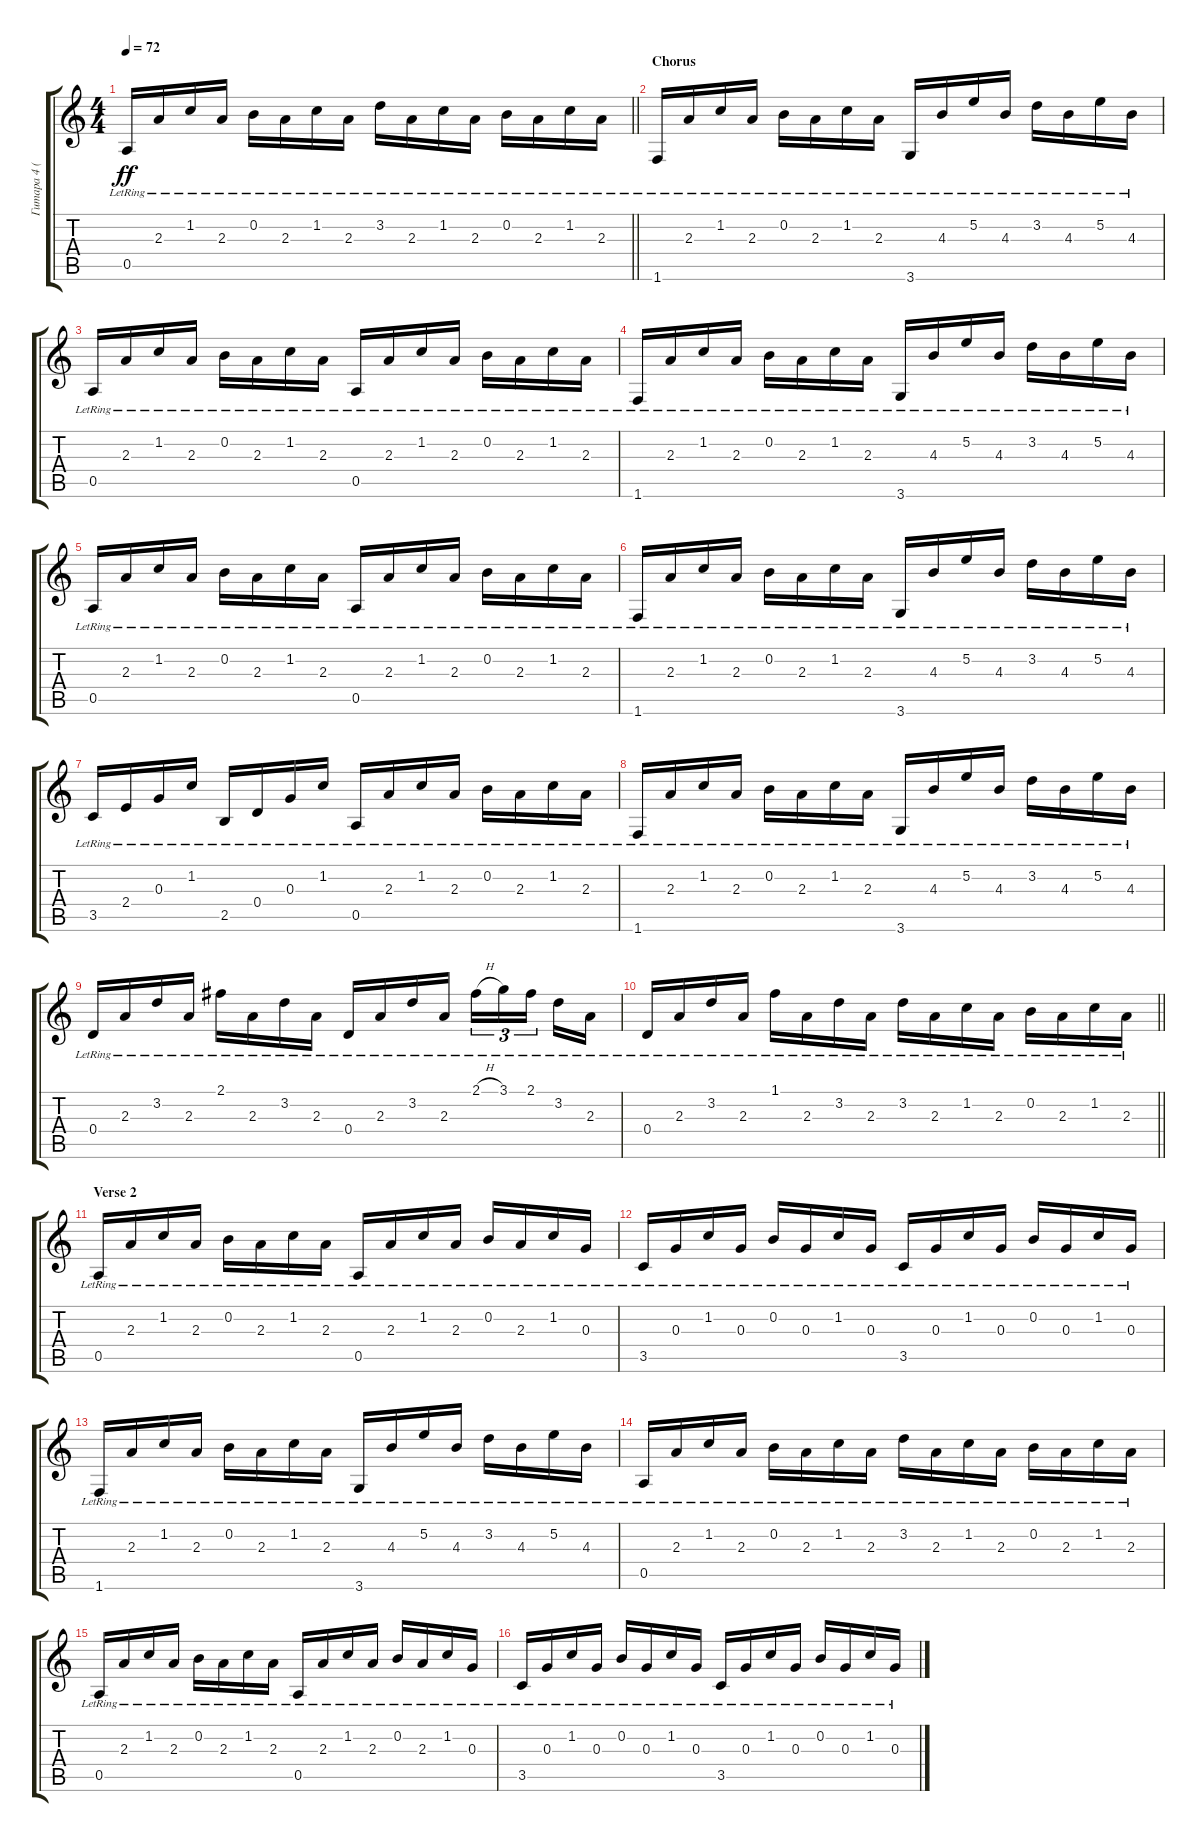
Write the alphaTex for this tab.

\track ("Гитара 4 (акустика)" "Гитара 4 (") {instrument acousticguitarsteel}
\staff {score tabs}
\tuning (E4 B3 G3 D3 A2 E2) {hide}
\ts (4 4)
\tempo 72
\clef g2
\barLineRight lightlight
\ks c
0.5{lr}.16{dy ff} 2.3{lr}.16 1.2{lr}.16 2.3{lr}.16 0.2{lr}.16 2.3{lr}.16 1.2{lr}.16 2.3{lr}.16 3.2{lr}.16 2.3{lr}.16 1.2{lr}.16 2.3{lr}.16 0.2{lr}.16 2.3{lr}.16 1.2{lr}.16 2.3{lr}.16 |
\section ("" "Chorus")
1.6{lr}.16 2.3{lr}.16 1.2{lr}.16 2.3{lr}.16 0.2{lr}.16 2.3{lr}.16 1.2{lr}.16 2.3{lr}.16 3.6{lr}.16 4.3{lr}.16 5.2{lr}.16 4.3{lr}.16 3.2{lr}.16 4.3{lr}.16 5.2{lr}.16 4.3{lr}.16 |
0.5{lr}.16 2.3{lr}.16 1.2{lr}.16 2.3{lr}.16 0.2{lr}.16 2.3{lr}.16 1.2{lr}.16 2.3{lr}.16 0.5{lr}.16 2.3{lr}.16 1.2{lr}.16 2.3{lr}.16 0.2{lr}.16 2.3{lr}.16 1.2{lr}.16 2.3{lr}.16 |
1.6{lr}.16 2.3{lr}.16 1.2{lr}.16 2.3{lr}.16 0.2{lr}.16 2.3{lr}.16 1.2{lr}.16 2.3{lr}.16 3.6{lr}.16 4.3{lr}.16 5.2{lr}.16 4.3{lr}.16 3.2{lr}.16 4.3{lr}.16 5.2{lr}.16 4.3{lr}.16 |
0.5{lr}.16 2.3{lr}.16 1.2{lr}.16 2.3{lr}.16 0.2{lr}.16 2.3{lr}.16 1.2{lr}.16 2.3{lr}.16 0.5{lr}.16 2.3{lr}.16 1.2{lr}.16 2.3{lr}.16 0.2{lr}.16 2.3{lr}.16 1.2{lr}.16 2.3{lr}.16 |
1.6{lr}.16 2.3{lr}.16 1.2{lr}.16 2.3{lr}.16 0.2{lr}.16 2.3{lr}.16 1.2{lr}.16 2.3{lr}.16 3.6{lr}.16 4.3{lr}.16 5.2{lr}.16 4.3{lr}.16 3.2{lr}.16 4.3{lr}.16 5.2{lr}.16 4.3{lr}.16 |
3.5{lr}.16 2.4{lr}.16 0.3{lr}.16 1.2{lr}.16 2.5{lr}.16 0.4{lr}.16 0.3{lr}.16 1.2{lr}.16 0.5{lr}.16 2.3{lr}.16 1.2{lr}.16 2.3{lr}.16 0.2{lr}.16 2.3{lr}.16 1.2{lr}.16 2.3{lr}.16 |
1.6{lr}.16 2.3{lr}.16 1.2{lr}.16 2.3{lr}.16 0.2{lr}.16 2.3{lr}.16 1.2{lr}.16 2.3{lr}.16 3.6{lr}.16 4.3{lr}.16 5.2{lr}.16 4.3{lr}.16 3.2{lr}.16 4.3{lr}.16 5.2{lr}.16 4.3{lr}.16 |
0.4{lr}.16 2.3{lr}.16 3.2{lr}.16 2.3{lr}.16 2.1{lr}.16 2.3{lr}.16 3.2{lr}.16 2.3{lr}.16 0.4{lr}.16 2.3{lr}.16 3.2{lr}.16 2.3{lr}.16 2.1{h lr}.16{tu (3 2)} 3.1{lr}.16{tu (3 2)} 2.1{lr}.16{tu (3 2) beam splitsecondary} 3.2{lr}.16 2.3{lr}.16 |
\barLineRight lightlight
0.4{lr}.16 2.3{lr}.16 3.2{lr}.16 2.3{lr}.16 1.1{lr}.16 2.3{lr}.16 3.2{lr}.16 2.3{lr}.16 3.2{lr}.16 2.3{lr}.16 1.2{lr}.16 2.3{lr}.16 0.2{lr}.16 2.3{lr}.16 1.2{lr}.16 2.3{lr}.16 |
\section ("" "Verse 2")
0.5{lr}.16 2.3{lr}.16 1.2{lr}.16 2.3{lr}.16 0.2{lr}.16 2.3{lr}.16 1.2{lr}.16 2.3{lr}.16 0.5{lr}.16 2.3{lr}.16 1.2{lr}.16 2.3{lr}.16 0.2{lr}.16 2.3{lr}.16 1.2{lr}.16 0.3{lr}.16 |
3.5{lr}.16 0.3{lr}.16 1.2{lr}.16 0.3{lr}.16 0.2{lr}.16 0.3{lr}.16 1.2{lr}.16 0.3{lr}.16 3.5{lr}.16 0.3{lr}.16 1.2{lr}.16 0.3{lr}.16 0.2{lr}.16 0.3{lr}.16 1.2{lr}.16 0.3{lr}.16 |
1.6{lr}.16 2.3{lr}.16 1.2{lr}.16 2.3{lr}.16 0.2{lr}.16 2.3{lr}.16 1.2{lr}.16 2.3{lr}.16 3.6{lr}.16 4.3{lr}.16 5.2{lr}.16 4.3{lr}.16 3.2{lr}.16 4.3{lr}.16 5.2{lr}.16 4.3{lr}.16 |
0.5{lr}.16 2.3{lr}.16 1.2{lr}.16 2.3{lr}.16 0.2{lr}.16 2.3{lr}.16 1.2{lr}.16 2.3{lr}.16 3.2{lr}.16 2.3{lr}.16 1.2{lr}.16 2.3{lr}.16 0.2{lr}.16 2.3{lr}.16 1.2{lr}.16 2.3{lr}.16 |
0.5{lr}.16 2.3{lr}.16 1.2{lr}.16 2.3{lr}.16 0.2{lr}.16 2.3{lr}.16 1.2{lr}.16 2.3{lr}.16 0.5{lr}.16 2.3{lr}.16 1.2{lr}.16 2.3{lr}.16 0.2{lr}.16 2.3{lr}.16 1.2{lr}.16 0.3{lr}.16 |
3.5{lr}.16 0.3{lr}.16 1.2{lr}.16 0.3{lr}.16 0.2{lr}.16 0.3{lr}.16 1.2{lr}.16 0.3{lr}.16 3.5{lr}.16 0.3{lr}.16 1.2{lr}.16 0.3{lr}.16 0.2{lr}.16 0.3{lr}.16 1.2{lr}.16 0.3{lr}.16
